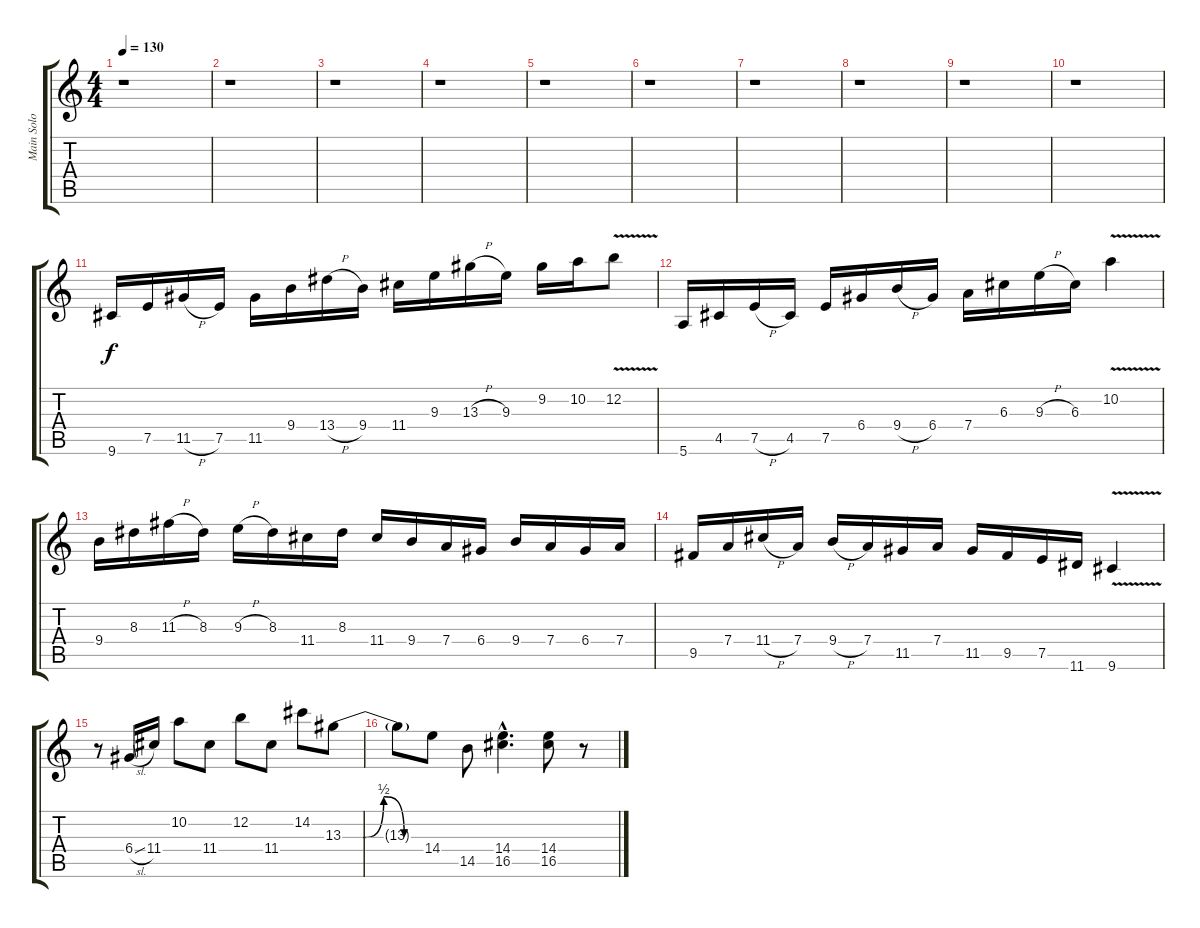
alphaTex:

\track ("Main Solo Guitar" "Main Solo ") {instrument distortionguitar}
\staff {score tabs}
\tuning (E4 B3 G3 D3 A2 E2) {hide}
\ts (4 4)
\tempo 130
\clef g2
\ks c
r.1{dy f} |
r.1 |
r.1 |
r.1 |
r.1 |
r.1 |
r.1 |
r.1 |
r.1 |
r.1 |
9.6.16 7.5.16 11.5{h}.16 7.5.16 11.5.16 9.4.16 13.4{h}.16 9.4.16 11.4.16 9.3.16 13.3{h}.16 9.3.16 9.2.16 10.2.16 12.2{v}.8 |
5.6.16 4.5.16 7.5{h}.16 4.5.16 7.5.16 6.4.16 9.4{h}.16 6.4.16 7.4.16 6.3.16 9.3{h}.16 6.3.16 10.2{v}.4 |
9.4.16 8.3.16 11.3{h}.16 8.3.16 9.3{h}.16 8.3.16 11.4.16 8.3.16 11.4.16 9.4.16 7.4.16 6.4.16 9.4.16 7.4.16 6.4.16 7.4.16 |
9.5.16 7.4.16 11.4{h}.16 7.4.16 9.4{h}.16 7.4.16 11.5.16 7.4.16 11.5.16 9.5.16 7.5.16 11.6.16 9.6{v}.4 |
r.8 6.4{sl}.16 11.4.16 10.2.8 11.4.8 12.2.8 11.4.8 14.2.8 13.3{be (custom 0 0 15 0 30 2 45 0 60 0)}.8 |
13.3{t}.8 14.4.8 14.5.8 (14.4{hac} 16.5{hac}).4{d} (14.4 16.5).8 r.8
